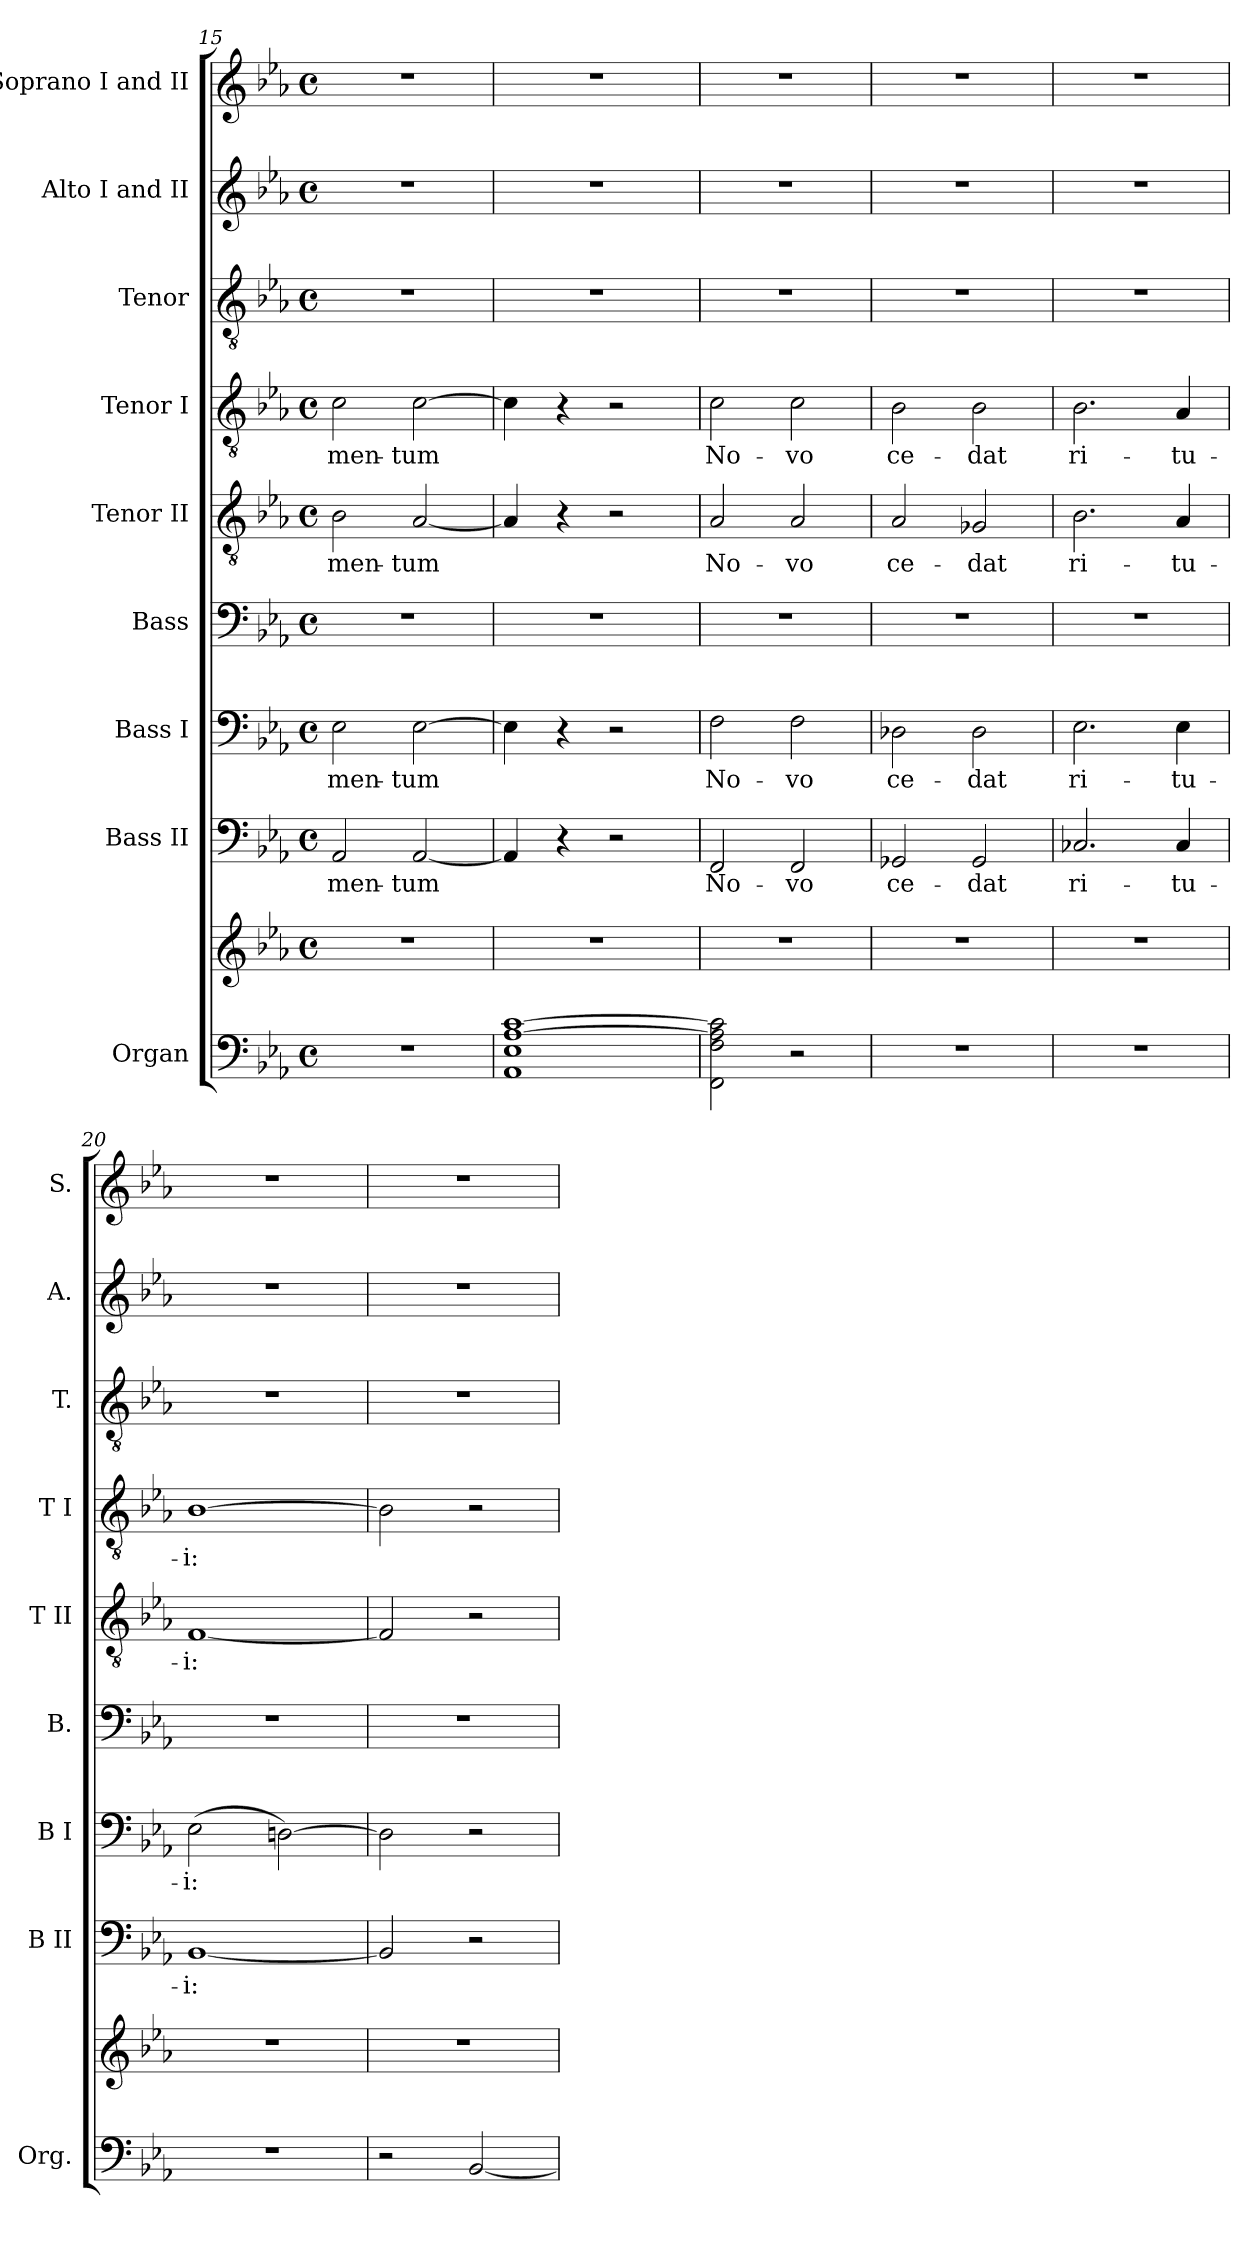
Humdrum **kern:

**kern	**kern	**kern	**text	**kern	**text	**kern	**kern	**text	**kern	**text	**kern	**kern	**kern
*part9	*part9	*part8	*part8	*part7	*part7	*part6	*part5	*part5	*part4	*part4	*part3	*part2	*part1
*staff10	*staff9	*staff8	*staff8	*staff7	*staff7	*staff6	*staff5	*staff5	*staff4	*staff4	*staff3	*staff2	*staff1
*I"Organ	*	*I"Bass II	*	*I"Bass I	*	*I"Bass	*I"Tenor II	*	*I"Tenor I	*	*I"Tenor	*I"Alto I and II	*I"Soprano I and II
*I'Org.	*	*I'B II	*	*I'B I	*	*I'B.	*I'T II	*	*I'T I	*	*I'T.	*I'A.	*I'S.
*clefF4	*clefG2	*clefF4	*	*clefF4	*	*clefF4	*clefGv2	*	*clefGv2	*	*clefGv2	*clefG2	*clefG2
*	*	*	*	*	*	*	*ITrd7c12	*	*ITrd7c12	*	*ITrd7c12	*	*
*k[b-e-a-]	*k[b-e-a-]	*k[b-e-a-]	*	*k[b-e-a-]	*	*k[b-e-a-]	*k[b-e-a-]	*	*k[b-e-a-]	*	*k[b-e-a-]	*k[b-e-a-]	*k[b-e-a-]
*E-:	*E-:	*E-:	*	*E-:	*	*E-:	*E-:	*	*E-:	*	*E-:	*E-:	*E-:
*M4/4	*M4/4	*M4/4	*	*M4/4	*	*M4/4	*M4/4	*	*M4/4	*	*M4/4	*M4/4	*M4/4
*met(c)	*met(c)	*met(c)	*	*met(c)	*	*met(c)	*met(c)	*	*met(c)	*	*met(c)	*met(c)	*met(c)
=15	=15	=15	=15	=15	=15	=15	=15	=15	=15	=15	=15	=15	=15
!	!	!	!LO:LY:b:color=#000000	!	!	!	!	!	!	!	!	!	!
!	!	!	!	!	!LO:LY:b:color=#000000	!	!	!	!	!	!	!	!
!	!	!	!	!	!	!	!	!LO:LY:b:color=#000000	!	!	!	!	!
!	!	!	!	!	!	!	!	!	!	!LO:LY:b:color=#000000	!	!	!
1r	1r	2AA-i/	-men-	2E-i\	-men-	1r	2BB-i\	-men-	2Ci\	-men-	1r	1r	1r
!	!	!	!LO:LY:b:color=#000000	!	!	!	!	!	!	!	!	!	!
!	!	!	!	!	!LO:LY:b:color=#000000	!	!	!	!	!	!	!	!
!	!	!	!	!	!	!	!	!LO:LY:b:color=#000000	!	!	!	!	!
!	!	!	!	!	!	!	!	!	!	!LO:LY:b:color=#000000	!	!	!
.	.	[2AA-i/	-tum	[2E-i\	-tum	.	[2AA-i/	-tum	[2Ci\	-tum	.	.	.
=16	=16	=16	=16	=16	=16	=16	=16	=16	=16	=16	=16	=16	=16
1AA-i 1E-i [1A-i [1ci	1r	4AA-i/]	.	4E-i\]	.	1r	4AA-i/]	.	4Ci\]	.	1r	1r	1r
.	.	4r	.	4r	.	.	4r	.	4r	.	.	.	.
.	.	2r	.	2r	.	.	2r	.	2r	.	.	.	.
=17	=17	=17	=17	=17	=17	=17	=17	=17	=17	=17	=17	=17	=17
!	!	!	!LO:LY:b:color=#000000	!	!	!	!	!	!	!	!	!	!
!	!	!	!	!	!LO:LY:b:color=#000000	!	!	!	!	!	!	!	!
!	!	!	!	!	!	!	!	!LO:LY:b:color=#000000	!	!	!	!	!
!	!	!	!	!	!	!	!	!	!	!LO:LY:b:color=#000000	!	!	!
2FFi\ 2Fi 2A-i] 2ci]	1r	2FFi/	No-	2Fi\	No-	1r	2AA-i/	No-	2Ci\	No-	1r	1r	1r
!	!	!	!LO:LY:b:color=#000000	!	!	!	!	!	!	!	!	!	!
!	!	!	!	!	!LO:LY:b:color=#000000	!	!	!	!	!	!	!	!
!	!	!	!	!	!	!	!	!LO:LY:b:color=#000000	!	!	!	!	!
!	!	!	!	!	!	!	!	!	!	!LO:LY:b:color=#000000	!	!	!
2r	.	2FFi/	-vo	2Fi\	-vo	.	2AA-i/	-vo	2Ci\	-vo	.	.	.
=18	=18	=18	=18	=18	=18	=18	=18	=18	=18	=18	=18	=18	=18
!	!	!	!LO:LY:b:color=#000000	!	!	!	!	!	!	!	!	!	!
!	!	!	!	!	!LO:LY:b:color=#000000	!	!	!	!	!	!	!	!
!	!	!	!	!	!	!	!	!LO:LY:b:color=#000000	!	!	!	!	!
!	!	!	!	!	!	!	!	!	!	!LO:LY:b:color=#000000	!	!	!
1r	1r	2GG-Xi/	ce-	2D-Xi\	ce-	1r	2AA-i/	ce-	2BB-i\	ce-	1r	1r	1r
!	!	!	!LO:LY:b:color=#000000	!	!	!	!	!	!	!	!	!	!
!	!	!	!	!	!LO:LY:b:color=#000000	!	!	!	!	!	!	!	!
!	!	!	!	!	!	!	!	!LO:LY:b:color=#000000	!	!	!	!	!
!	!	!	!	!	!	!	!	!	!	!LO:LY:b:color=#000000	!	!	!
.	.	2GG-i/	-dat	2D-i\	-dat	.	2GG-Xi/	-dat	2BB-i\	-dat	.	.	.
=19	=19	=19	=19	=19	=19	=19	=19	=19	=19	=19	=19	=19	=19
!	!	!	!LO:LY:b:color=#000000	!	!	!	!	!	!	!	!	!	!
!	!	!	!	!	!LO:LY:b:color=#000000	!	!	!	!	!	!	!	!
!	!	!	!	!	!	!	!	!LO:LY:b:color=#000000	!	!	!	!	!
!	!	!	!	!	!	!	!	!	!	!LO:LY:b:color=#000000	!	!	!
1r	1r	2.C-Xi/	ri-	2.E-i\	ri-	1r	2.BB-i\	ri-	2.BB-i\	ri-	1r	1r	1r
!	!	!	!LO:LY:b:color=#000000	!	!	!	!	!	!	!	!	!	!
!	!	!	!	!	!LO:LY:b:color=#000000	!	!	!	!	!	!	!	!
!	!	!	!	!	!	!	!	!LO:LY:b:color=#000000	!	!	!	!	!
!	!	!	!	!	!	!	!	!	!	!LO:LY:b:color=#000000	!	!	!
.	.	4C-i/	-tu-	4E-i\	-tu-	.	4AA-i/	-tu-	4AA-i/	-tu-	.	.	.
=20	=20	=20	=20	=20	=20	=20	=20	=20	=20	=20	=20	=20	=20
!	!	!	!LO:LY:b:color=#000000	!	!	!	!	!	!	!	!	!	!
!	!	!	!	!	!LO:LY:b:color=#000000	!	!	!	!	!	!	!	!
!	!	!	!	!	!	!	!	!LO:LY:b:color=#000000	!	!	!	!	!
!	!	!	!	!	!	!	!	!	!	!LO:LY:b:color=#000000	!	!	!
1r	1r	[1BB-i	-i:	(2E-i\	-i:	1r	[1FFi	-i:	[1BB-i	-i:	1r	1r	1r
.	.	.	.	[2Dni\)	.	.	.	.	.	.	.	.	.
=21	=21	=21	=21	=21	=21	=21	=21	=21	=21	=21	=21	=21	=21
2r	1r	2BB-i/]	.	2Di\]	.	1r	2FFi/]	.	2BB-i\]	.	1r	1r	1r
[2BB-i/	.	2r	.	2r	.	.	2r	.	2r	.	.	.	.
=	=	=	=	=	=	=	=	=	=	=	=	=	=
*-	*-	*-	*-	*-	*-	*-	*-	*-	*-	*-	*-	*-	*-
